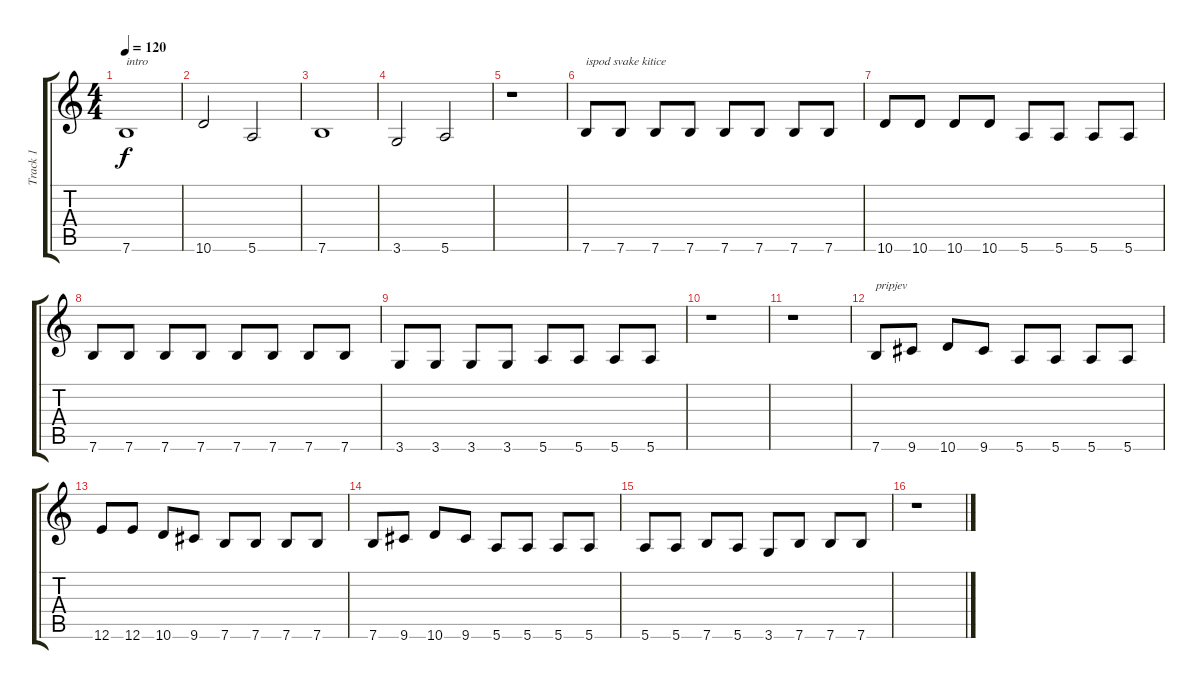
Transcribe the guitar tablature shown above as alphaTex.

\track ("Track 1" "Track 1") {instrument acousticguitarsteel}
\staff {score tabs}
\tuning (E4 B3 G3 D3 A2 E2) {hide}
\ts (4 4)
\tempo 120
\clef g2
\ks c
7.6.1{txt "intro" dy f instrument acousticguitarsteel} |
10.6.2 5.6.2 |
7.6.1 |
3.6.2 5.6.2 |
r.1 |
7.6.8{txt "ispod svake kitice"} 7.6.8 7.6.8 7.6.8 7.6.8 7.6.8 7.6.8 7.6.8 |
10.6.8 10.6.8 10.6.8 10.6.8 5.6.8 5.6.8 5.6.8 5.6.8 |
7.6.8 7.6.8 7.6.8 7.6.8 7.6.8 7.6.8 7.6.8 7.6.8 |
3.6.8 3.6.8 3.6.8 3.6.8 5.6.8 5.6.8 5.6.8 5.6.8 |
r.1 |
r.1 |
7.6.8{txt "pripjev"} 9.6.8 10.6.8 9.6.8 5.6.8 5.6.8 5.6.8 5.6.8 |
12.6.8 12.6.8 10.6.8 9.6.8 7.6.8 7.6.8 7.6.8 7.6.8 |
7.6.8 9.6.8 10.6.8 9.6.8 5.6.8 5.6.8 5.6.8 5.6.8 |
5.6.8 5.6.8 7.6.8 5.6.8 3.6.8 7.6.8 7.6.8 7.6.8 |
r.1
